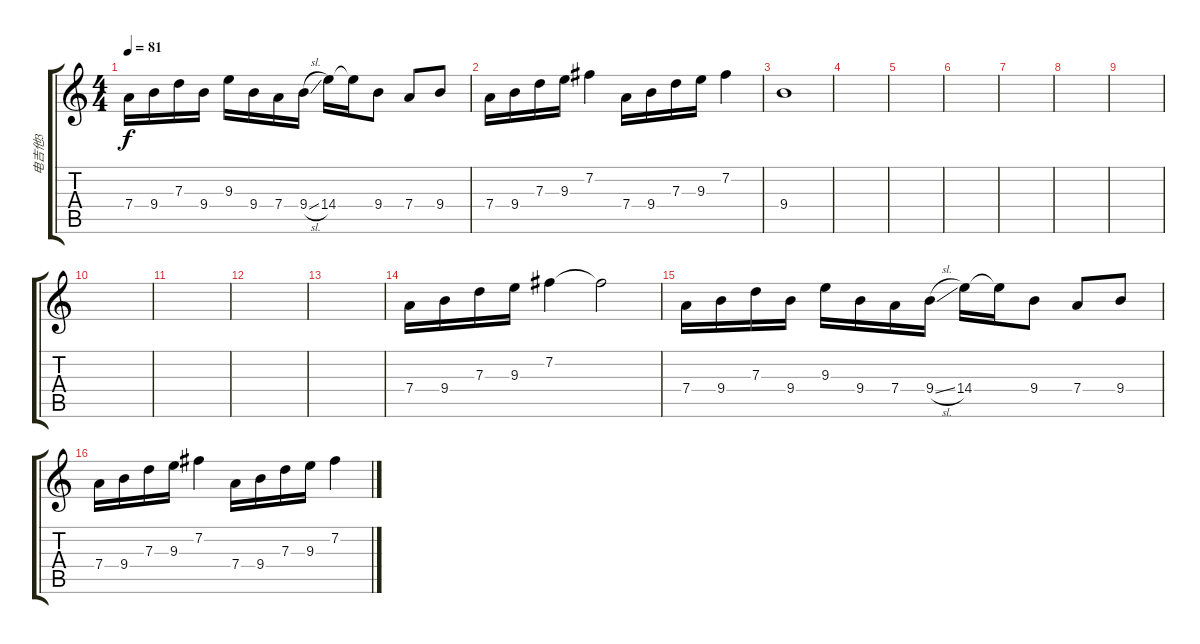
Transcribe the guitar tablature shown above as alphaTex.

\track ("电吉他3" "电吉他3") {instrument electricguitarclean}
\staff {score tabs}
\tuning (E4 B3 G3 D3 A2 E2) {hide}
\ts (4 4)
\tempo 81
\clef g2
\ks c
7.4.16{dy f} 9.4.16 7.3.16 9.4.16 9.3.16 9.4.16 7.4.16 9.4{sl}.16 14.4.16 14.4{t}.16 9.4.8 7.4.8 9.4.8 |
7.4.16 9.4.16 7.3.16 9.3.16 7.2.4 7.4.16 9.4.16 7.3.16 9.3.16 7.2.4 |
9.4.1 |
|
|
|
|
|
|
|
|
|
|
7.4.16 9.4.16 7.3.16 9.3.16 7.2.4 7.2{t}.2 |
7.4.16 9.4.16 7.3.16 9.4.16 9.3.16 9.4.16 7.4.16 9.4{sl}.16 14.4.16 14.4{t}.16 9.4.8 7.4.8 9.4.8 |
7.4.16 9.4.16 7.3.16 9.3.16 7.2.4 7.4.16 9.4.16 7.3.16 9.3.16 7.2.4
